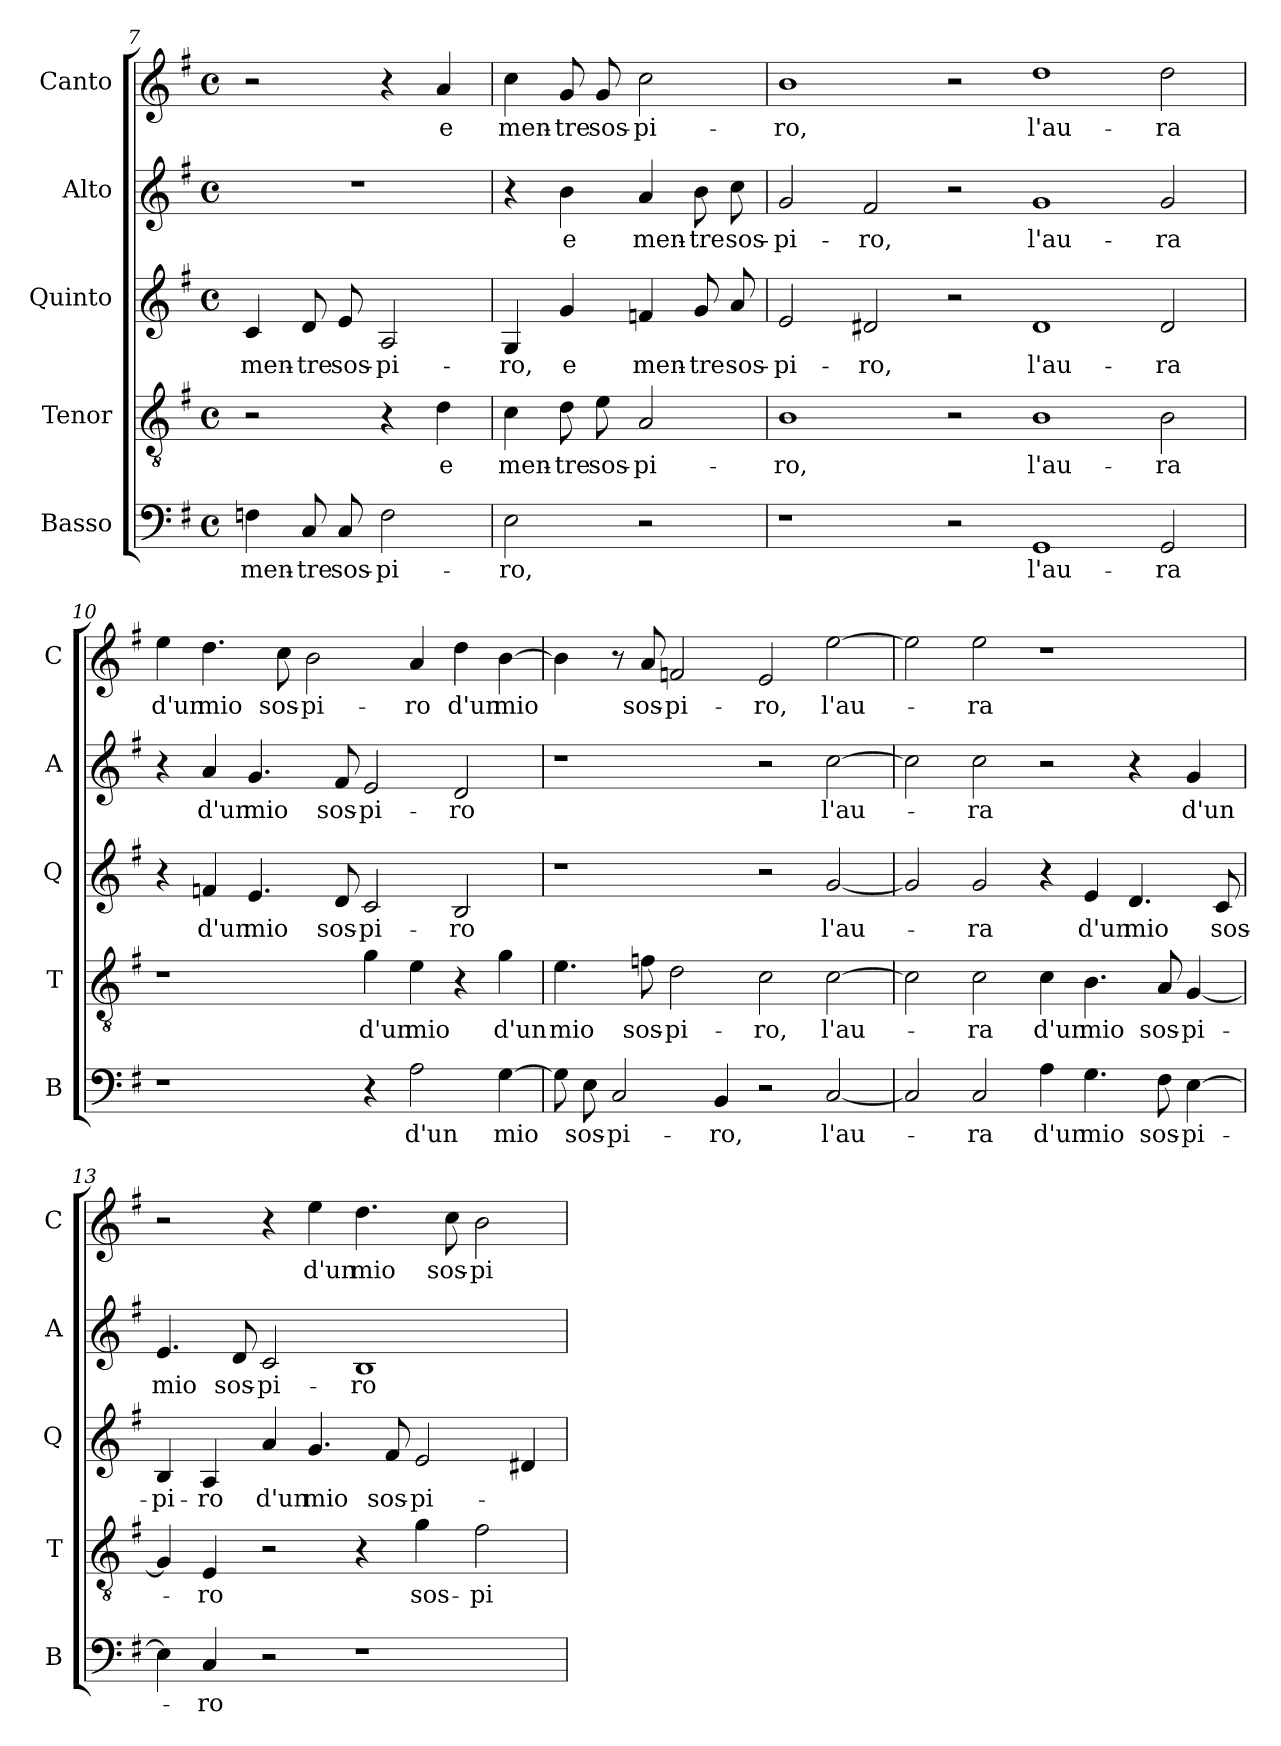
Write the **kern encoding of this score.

**kern	**text	**kern	**text	**kern	**text	**kern	**text	**kern	**text
*part5	*part5	*part4	*part4	*part3	*part3	*part2	*part2	*part1	*part1
*staff5	*staff5	*staff4	*staff4	*staff3	*staff3	*staff2	*staff2	*staff1	*staff1
*I"Basso	*	*I"Tenor	*	*I"Quinto	*	*I"Alto	*	*I"Canto	*
*I'B	*	*I'T	*	*I'Q	*	*I'A	*	*I'C	*
*clefF4	*	*clefGv2	*	*clefG2	*	*clefG2	*	*clefG2	*
*k[f#]	*	*k[f#]	*	*k[f#]	*	*k[f#]	*	*k[f#]	*
*G:	*	*G:	*	*G:	*	*G:	*	*G:	*
*M4/4	*	*M4/4	*	*M4/4	*	*M4/4	*	*M4/4	*
*met(c)	*	*met(c)	*	*met(c)	*	*met(c)	*	*met(c)	*
=7	=7	=7	=7	=7	=7	=7	=7	=7	=7
!	!LO:LY:b	!	!	!	!LO:LY:b	!	!	!	!
4Fn\	men-	2r	.	4c/	men-	1r	.	2r	.
!	!LO:LY:b	!	!	!	!LO:LY:b	!	!	!	!
8C/	-tre	.	.	8d/	-tre	.	.	.	.
!	!LO:LY:b	!	!	!	!LO:LY:b	!	!	!	!
8C/	sos-	.	.	8e/	sos-	.	.	.	.
!	!LO:LY:b	!	!	!	!LO:LY:b	!	!	!	!
2F\	-pi-	4r	.	2A/	-pi-	.	.	4r	.
!	!	!	!LO:LY:b	!	!	!	!	!	!LO:LY:b
.	.	4d\	e	.	.	.	.	4a/	e
!!LO:LB:g=z
=8	=8	=8	=8	=8	=8	=8	=8	=8	=8
!	!LO:LY:b	!	!LO:LY:b	!	!LO:LY:b	!	!	!	!LO:LY:b
2E\	-ro,	4c\	men-	4G/	-ro,	4r	.	4cc\	men-
!	!	!	!LO:LY:b	!	!LO:LY:b	!	!LO:LY:b	!	!LO:LY:b
.	.	8d\	-tre	4g/	e	4b\	e	8g/	-tre
!	!	!	!LO:LY:b	!	!	!	!	!	!LO:LY:b
.	.	8e\	sos-	.	.	.	.	8g/	sos-
!	!	!	!LO:LY:b	!	!LO:LY:b	!	!LO:LY:b	!	!LO:LY:b
2r	.	2A/	-pi-	4fn/	men-	4a/	men-	2cc\	-pi-
!	!	!	!	!	!LO:LY:b	!	!LO:LY:b	!	!
.	.	.	.	8g/	-tre	8b\	-tre	.	.
!	!	!	!	!	!LO:LY:b	!	!LO:LY:b	!	!
.	.	.	.	8a/	sos-	8cc\	sos-	.	.
=9	=9	=9	=9	=9	=9	=9	=9	=9	=9
!	!	!	!LO:LY:b	!	!LO:LY:b	!	!LO:LY:b	!	!LO:LY:b
1r	.	1B	-ro,	2e/	-pi-	2g/	-pi-	1b	-ro,
!	!	!	!	!	!LO:LY:b	!	!LO:LY:b	!	!
.	.	.	.	2d#X/	-ro,	2f#/	-ro,	.	.
2r	.	2r	.	2r	.	2r	.	2r	.
!	!LO:LY:b	!	!LO:LY:b	!	!LO:LY:b	!	!LO:LY:b	!	!LO:LY:b
1GG	l'au-	1B	l'au-	1d#	l'au-	1g	l'au-	1dd	l'au-
!	!LO:LY:b	!	!LO:LY:b	!	!LO:LY:b	!	!LO:LY:b	!	!LO:LY:b
2GG/	-ra	2B\	-ra	2d#/	-ra	2g/	-ra	2dd\	-ra
=10	=10	=10	=10	=10	=10	=10	=10	=10	=10
!	!	!	!	!	!	!	!	!	!LO:LY:b
1r	.	1r	.	4r	.	4r	.	4ee\	d'un
!	!	!	!	!	!LO:LY:b	!	!LO:LY:b	!	!LO:LY:b
.	.	.	.	4fn/	d'un	4a/	d'un	4.dd\	mio
!	!	!	!	!	!LO:LY:b	!	!LO:LY:b	!	!
.	.	.	.	4.e/	mio	4.g/	mio	.	.
!	!	!	!	!	!	!	!	!	!LO:LY:b
.	.	.	.	.	.	.	.	8cc\	sos-
!	!	!	!	!	!	!	!	!	!LO:LY:b
.	.	.	.	.	.	.	.	2b\	-pi-
!	!	!	!	!	!LO:LY:b	!	!LO:LY:b	!	!
.	.	.	.	8d/	sos-	8f#/	sos-	.	.
!	!	!	!LO:LY:b	!	!LO:LY:b	!	!LO:LY:b	!	!
4r	.	4g\	d'un	2c/	-pi-	2e/	-pi-	.	.
!	!LO:LY:b	!	!LO:LY:b	!	!	!	!	!	!LO:LY:b
2A\	d'un	4e\	mio	.	.	.	.	4a/	-ro
!	!	!	!	!	!LO:LY:b	!	!LO:LY:b	!	!LO:LY:b
.	.	4r	.	2B/	-ro	2d/	-ro	4dd\	d'un
!	!LO:LY:b	!	!LO:LY:b	!	!	!	!	!	!LO:LY:b
[4G\	mio	4g\	d'un	.	.	.	.	[4b\	mio
!!LO:LB:g=z
=11	=11	=11	=11	=11	=11	=11	=11	=11	=11
!	!	!	!LO:LY:b	!	!	!	!	!	!
8G\]	.	4.e\	mio	1r	.	1r	.	4b\]	.
!	!LO:LY:b	!	!	!	!	!	!	!	!
8E\	sos-	.	.	.	.	.	.	.	.
!	!LO:LY:b	!	!	!	!	!	!	!	!
2C/	-pi-	.	.	.	.	.	.	8r	.
!	!	!	!LO:LY:b	!	!	!	!	!	!LO:LY:b
.	.	8fn\	sos-	.	.	.	.	8a/	sos-
!	!	!	!LO:LY:b	!	!	!	!	!	!LO:LY:b
.	.	2d\	-pi-	.	.	.	.	2fn/	-pi-
!	!LO:LY:b	!	!	!	!	!	!	!	!
4BB/	-ro,	.	.	.	.	.	.	.	.
!	!	!	!LO:LY:b	!	!	!	!	!	!LO:LY:b
2r	.	2c\	-ro,	2r	.	2r	.	2e/	-ro,
!	!LO:LY:b	!	!LO:LY:b	!	!LO:LY:b	!	!LO:LY:b	!	!LO:LY:b
[2C/	l'au-	[2c\	l'au-	[2g/	l'au-	[2cc\	l'au-	[2ee\	l'au-
=12	=12	=12	=12	=12	=12	=12	=12	=12	=12
2C/]	.	2c\]	.	2g/]	.	2cc\]	.	2ee\]	.
!	!LO:LY:b	!	!LO:LY:b	!	!LO:LY:b	!	!LO:LY:b	!	!LO:LY:b
2C/	-ra	2c\	-ra	2g/	-ra	2cc\	-ra	2ee\	-ra
!	!LO:LY:b	!	!LO:LY:b	!	!	!	!	!	!
4A\	d'un	4c\	d'un	4r	.	2r	.	1r	.
!	!LO:LY:b	!	!LO:LY:b	!	!LO:LY:b	!	!	!	!
4.G\	mio	4.B\	mio	4e/	d'un	.	.	.	.
!	!	!	!	!	!LO:LY:b	!	!	!	!
.	.	.	.	4.d/	mio	4r	.	.	.
!	!LO:LY:b	!	!LO:LY:b	!	!	!	!	!	!
8F#\	sos-	8A/	sos-	.	.	.	.	.	.
!	!LO:LY:b	!	!LO:LY:b	!	!	!	!LO:LY:b	!	!
[4E\	-pi-	[4G/	-pi-	.	.	4g/	d'un	.	.
!	!	!	!	!	!LO:LY:b	!	!	!	!
.	.	.	.	8c/	sos-	.	.	.	.
=13	=13	=13	=13	=13	=13	=13	=13	=13	=13
!	!	!	!	!	!LO:LY:b	!	!LO:LY:b	!	!
4E\]	.	4G/]	.	4B/	-pi-	4.e/	mio	2r	.
!	!LO:LY:b	!	!LO:LY:b	!	!LO:LY:b	!	!	!	!
4C/	-ro	4E/	-ro	4A/	-ro	.	.	.	.
!	!	!	!	!	!	!	!LO:LY:b	!	!
.	.	.	.	.	.	8d/	sos-	.	.
!	!	!	!	!	!LO:LY:b	!	!LO:LY:b	!	!
2r	.	2r	.	4a/	d'un	2c/	-pi-	4r	.
!	!	!	!	!	!LO:LY:b	!	!	!	!LO:LY:b
.	.	.	.	4.g/	mio	.	.	4ee\	d'un
!	!	!	!	!	!	!	!LO:LY:b	!	!LO:LY:b
1r	.	4r	.	.	.	1B	-ro	4.dd\	mio
!	!	!	!	!	!LO:LY:b	!	!	!	!
.	.	.	.	8f#/	sos-	.	.	.	.
!	!	!	!LO:LY:b	!	!LO:LY:b	!	!	!	!
.	.	4g\	sos-	2e/	-pi-	.	.	.	.
!	!	!	!	!	!	!	!	!	!LO:LY:b
.	.	.	.	.	.	.	.	8cc\	sos-
!	!	!	!LO:LY:b	!	!	!	!	!	!LO:LY:b
.	.	2f#\	-pi-	.	.	.	.	2b\	-pi-
.	.	.	.	4d#X/	.	.	.	.	.
=	=	=	=	=	=	=	=	=	=
*-	*-	*-	*-	*-	*-	*-	*-	*-	*-
